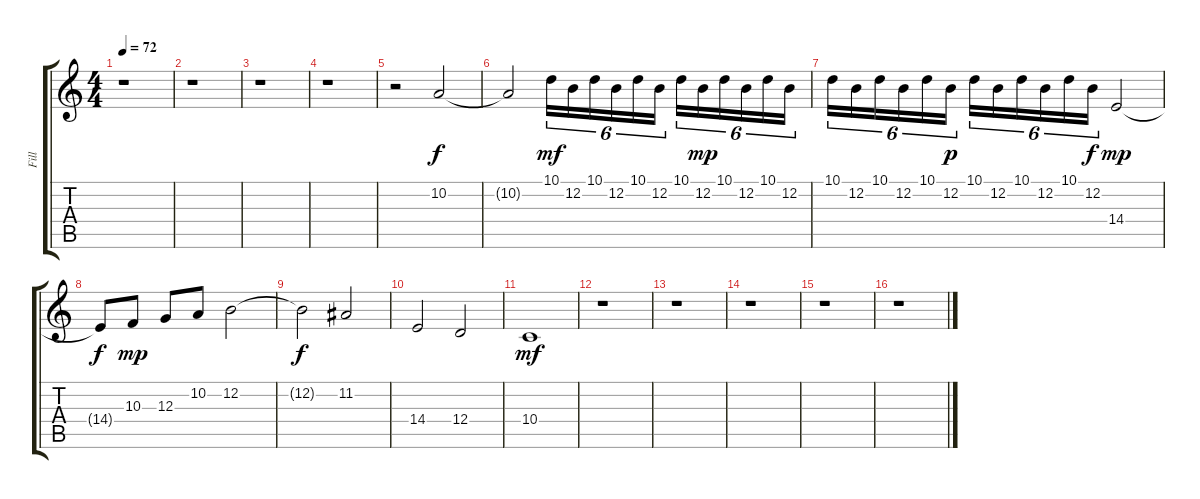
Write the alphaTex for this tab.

\track ("Fill" "Fill") {instrument flute}
\staff {score tabs}
\tuning (E4 B3 G3 D3 A2 E2) {hide}
\ts (4 4)
\tempo 72
\clef g2
\ks c
r.1{dy f} |
r.1 |
r.1 |
r.1 |
r.2 10.2.2 |
10.2{t}.2 10.1.16{tu (6 4) dy mf} 12.2.16{tu (6 4)} 10.1.16{tu (6 4)} 12.2.16{tu (6 4)} 10.1.16{tu (6 4)} 12.2.16{tu (6 4)} 10.1.16{tu (6 4)} 12.2.16{tu (6 4) dy mp} 10.1.16{tu (6 4)} 12.2.16{tu (6 4)} 10.1.16{tu (6 4)} 12.2.16{tu (6 4)} |
10.1.16{tu (6 4)} 12.2.16{tu (6 4)} 10.1.16{tu (6 4)} 12.2.16{tu (6 4)} 10.1.16{tu (6 4)} 12.2.16{tu (6 4) dy p} 10.1.16{tu (6 4)} 12.2.16{tu (6 4)} 10.1.16{tu (6 4)} 12.2.16{tu (6 4)} 10.1.16{tu (6 4)} 12.2.16{tu (6 4) dy f} 14.4.2{dy mp} |
14.4{t}.8{dy f} 10.3.8{dy mp} 12.3.8 10.2.8 12.2.2 |
12.2{t}.2{dy f} 11.2.2 |
14.4.2 12.4.2 |
10.4.1{dy mf} |
r.1 |
r.1 |
r.1 |
r.1 |
r.1
